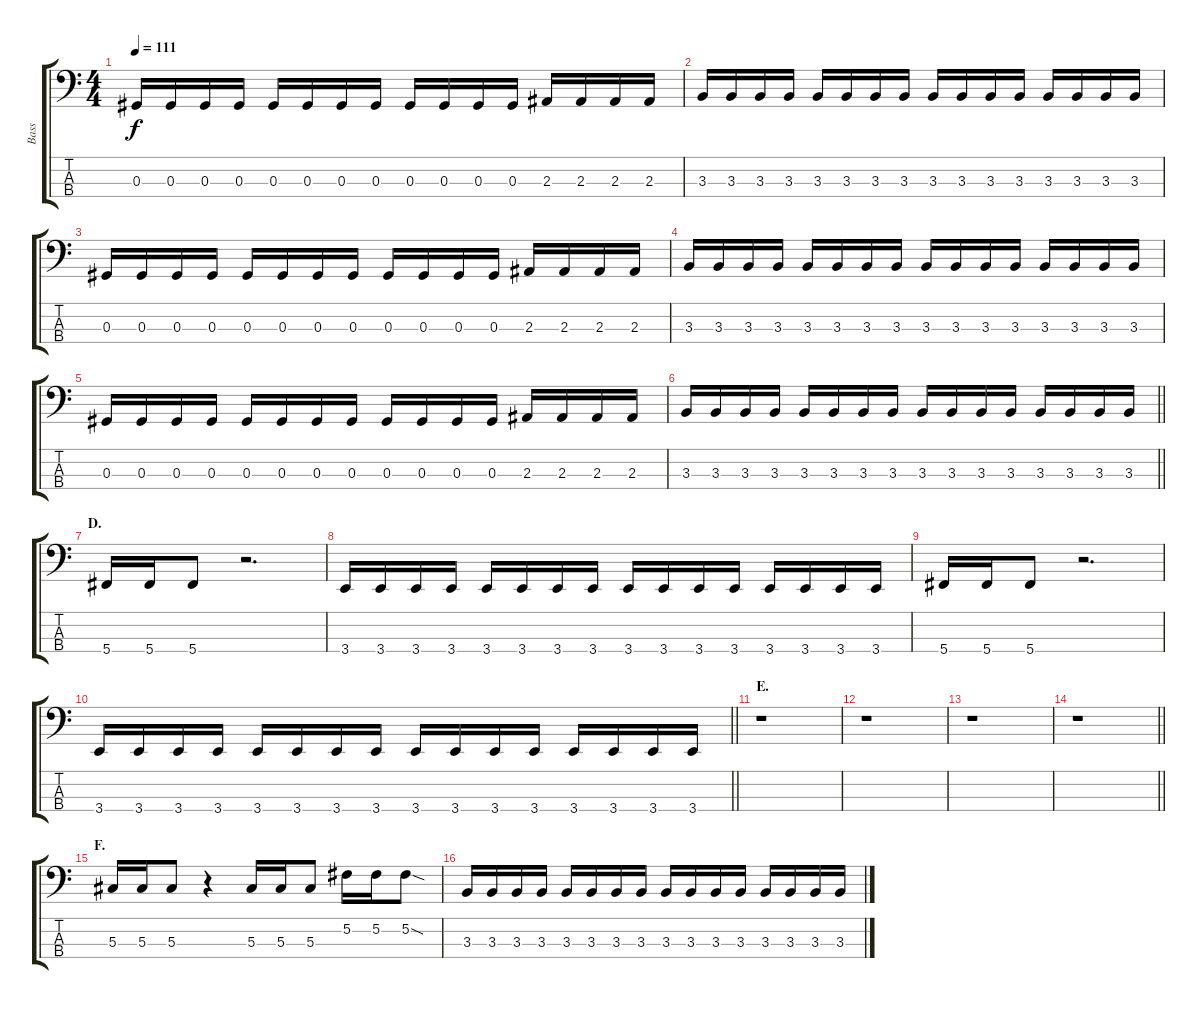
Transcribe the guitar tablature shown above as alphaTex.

\track ("Bass" "Bass") {instrument electricbasspick}
\staff {score tabs}
\tuning (Gb2 Db2 Ab1 Db1) {hide}
\ts (4 4)
\tempo 111
\clef f4
\ks c
0.3.16{dy f} 0.3.16 0.3.16 0.3.16 0.3.16 0.3.16 0.3.16 0.3.16 0.3.16 0.3.16 0.3.16 0.3.16 2.3.16 2.3.16 2.3.16 2.3.16 |
3.3.16 3.3.16 3.3.16 3.3.16 3.3.16 3.3.16 3.3.16 3.3.16 3.3.16 3.3.16 3.3.16 3.3.16 3.3.16 3.3.16 3.3.16 3.3.16 |
0.3.16 0.3.16 0.3.16 0.3.16 0.3.16 0.3.16 0.3.16 0.3.16 0.3.16 0.3.16 0.3.16 0.3.16 2.3.16 2.3.16 2.3.16 2.3.16 |
3.3.16 3.3.16 3.3.16 3.3.16 3.3.16 3.3.16 3.3.16 3.3.16 3.3.16 3.3.16 3.3.16 3.3.16 3.3.16 3.3.16 3.3.16 3.3.16 |
0.3.16 0.3.16 0.3.16 0.3.16 0.3.16 0.3.16 0.3.16 0.3.16 0.3.16 0.3.16 0.3.16 0.3.16 2.3.16 2.3.16 2.3.16 2.3.16 |
\barLineRight lightlight
3.3.16 3.3.16 3.3.16 3.3.16 3.3.16 3.3.16 3.3.16 3.3.16 3.3.16 3.3.16 3.3.16 3.3.16 3.3.16 3.3.16 3.3.16 3.3.16 |
\section ("" "D.")
5.4.16 5.4.16 5.4.8 r.2{d} |
3.4.16 3.4.16 3.4.16 3.4.16 3.4.16 3.4.16 3.4.16 3.4.16 3.4.16 3.4.16 3.4.16 3.4.16 3.4.16 3.4.16 3.4.16 3.4.16 |
5.4.16 5.4.16 5.4.8 r.2{d} |
\barLineRight lightlight
3.4.16 3.4.16 3.4.16 3.4.16 3.4.16 3.4.16 3.4.16 3.4.16 3.4.16 3.4.16 3.4.16 3.4.16 3.4.16 3.4.16 3.4.16 3.4.16 |
\section ("" "E.")
r.1 |
r.1 |
r.1 |
\barLineRight lightlight
r.1 |
\section ("" "F.")
5.3.16 5.3.16 5.3.8 r.4 5.3.16 5.3.16 5.3.8 5.2.16 5.2.16 5.2{sod}.8 |
3.3.16 3.3.16 3.3.16 3.3.16 3.3.16 3.3.16 3.3.16 3.3.16 3.3.16 3.3.16 3.3.16 3.3.16 3.3.16 3.3.16 3.3.16 3.3.16
